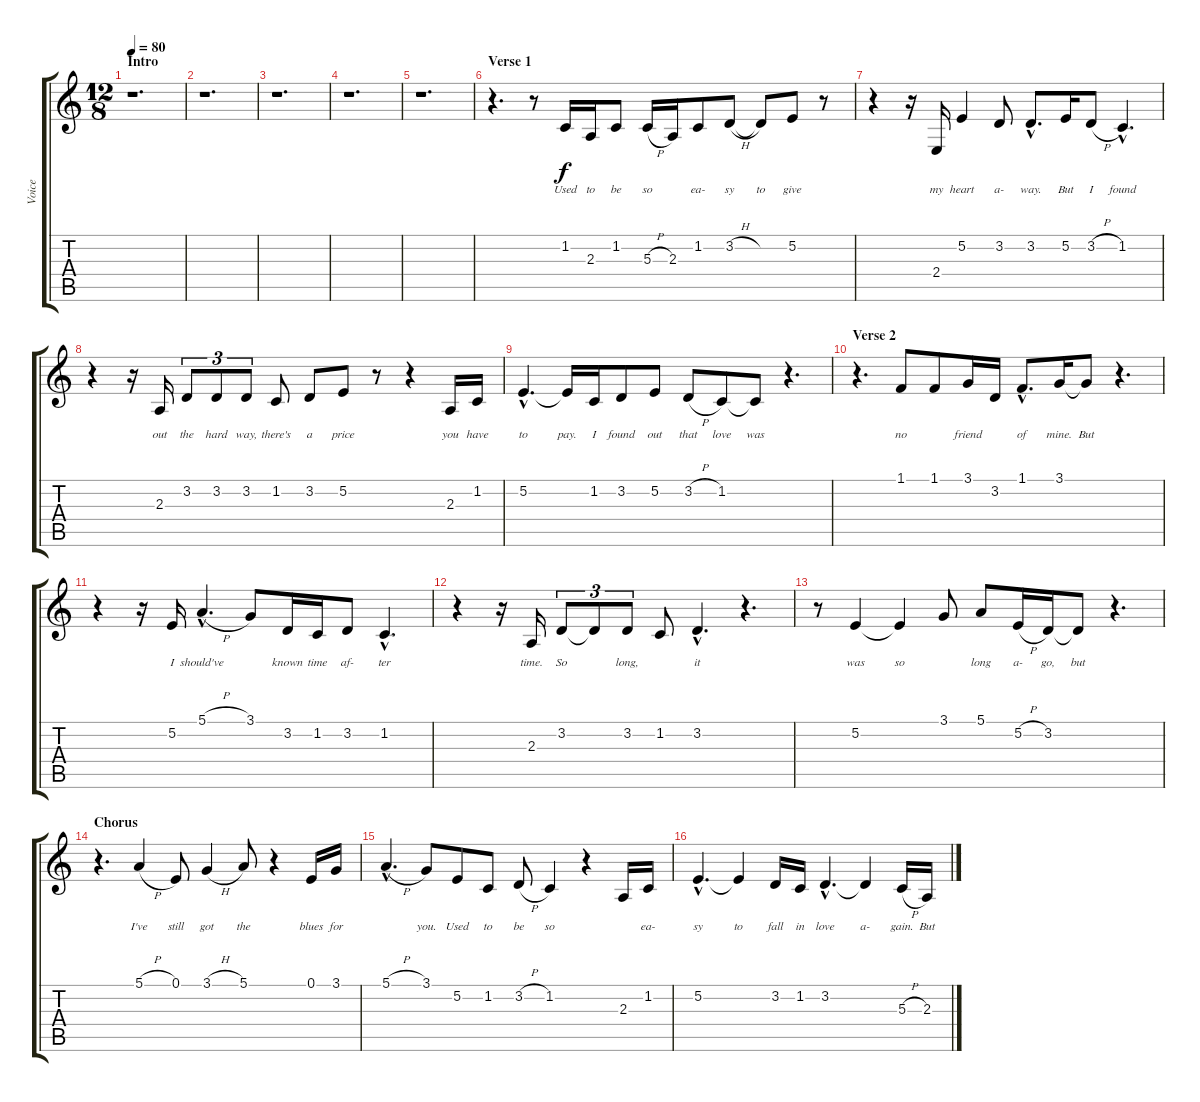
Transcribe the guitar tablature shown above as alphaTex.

\track ("Voice" "Voice") {instrument clarinet}
\staff {score tabs}
\tuning (E4 B3 G3 D3 A2 E2) {hide}
\ts (12 8)
\section ("" "Intro")
\tempo 80
\clef g2
\ks c
r.1{d dy f instrument clarinet} |
r.1{d} |
r.1{d} |
r.1{d} |
r.1{d} |
\section ("" "Verse 1")
r.4{d} r.8 1.2.16{lyrics (0 "Used") lyrics (1 "") lyrics (2 "") lyrics (3 "") lyrics (4 "")} 2.3.16{lyrics (0 "to") lyrics (1 "") lyrics (2 "") lyrics (3 "") lyrics (4 "")} 1.2.8{lyrics (0 "be") lyrics (1 "") lyrics (2 "") lyrics (3 "") lyrics (4 "")} 5.3{h}.16{lyrics (0 "so") lyrics (1 "") lyrics (2 "") lyrics (3 "") lyrics (4 "")} 2.3.16{lyrics (0 "") lyrics (1 "") lyrics (2 "") lyrics (3 "") lyrics (4 "")} 1.2.8{lyrics (0 "ea-") lyrics (1 "") lyrics (2 "") lyrics (3 "") lyrics (4 "")} 3.2{h}.8{lyrics (0 "sy") lyrics (1 "") lyrics (2 "") lyrics (3 "") lyrics (4 "")} 3.2{t}.8{lyrics (0 "to") lyrics (1 "") lyrics (2 "") lyrics (3 "") lyrics (4 "")} 5.2.8{lyrics (0 "give") lyrics (1 "") lyrics (2 "") lyrics (3 "") lyrics (4 "")} r.8 |
r.4 r.16 2.4.16{lyrics (0 "my") lyrics (1 "") lyrics (2 "") lyrics (3 "") lyrics (4 "")} 5.2.4{lyrics (0 "heart") lyrics (1 "") lyrics (2 "") lyrics (3 "") lyrics (4 "")} 3.2.8{lyrics (0 "a-") lyrics (1 "") lyrics (2 "") lyrics (3 "") lyrics (4 "")} 3.2{hac}.8{d lyrics (0 "way.") lyrics (1 "") lyrics (2 "") lyrics (3 "") lyrics (4 "")} 5.2.16{lyrics (0 "But") lyrics (1 "") lyrics (2 "") lyrics (3 "") lyrics (4 "")} 3.2{h}.8{lyrics (0 "I") lyrics (1 "") lyrics (2 "") lyrics (3 "") lyrics (4 "")} 1.2{hac}.4{d lyrics (0 "found") lyrics (1 "") lyrics (2 "") lyrics (3 "") lyrics (4 "")} |
r.4 r.16 2.3.16{lyrics (0 "out") lyrics (1 "") lyrics (2 "") lyrics (3 "") lyrics (4 "")} 3.2.8{tu (3 2) lyrics (0 "the") lyrics (1 "") lyrics (2 "") lyrics (3 "") lyrics (4 "")} 3.2.8{tu (3 2) lyrics (0 "hard") lyrics (1 "") lyrics (2 "") lyrics (3 "") lyrics (4 "")} 3.2.8{tu (3 2) lyrics (0 "way,") lyrics (1 "") lyrics (2 "") lyrics (3 "") lyrics (4 "")} 1.2.8{lyrics (0 "there's") lyrics (1 "") lyrics (2 "") lyrics (3 "") lyrics (4 "")} 3.2.8{lyrics (0 "a") lyrics (1 "") lyrics (2 "") lyrics (3 "") lyrics (4 "")} 5.2.8{lyrics (0 "price") lyrics (1 "") lyrics (2 "") lyrics (3 "") lyrics (4 "")} r.8 r.4 2.3.16{lyrics (0 "you") lyrics (1 "") lyrics (2 "") lyrics (3 "") lyrics (4 "")} 1.2.16{lyrics (0 "have") lyrics (1 "") lyrics (2 "") lyrics (3 "") lyrics (4 "")} |
5.2{hac}.4{d lyrics (0 "to") lyrics (1 "") lyrics (2 "") lyrics (3 "") lyrics (4 "")} 5.2{t}.16{lyrics (0 "pay.") lyrics (1 "") lyrics (2 "") lyrics (3 "") lyrics (4 "")} 1.2.16{lyrics (0 "I") lyrics (1 "") lyrics (2 "") lyrics (3 "") lyrics (4 "")} 3.2.8{lyrics (0 "found") lyrics (1 "") lyrics (2 "") lyrics (3 "") lyrics (4 "")} 5.2.8{lyrics (0 "out") lyrics (1 "") lyrics (2 "") lyrics (3 "") lyrics (4 "")} 3.2{h}.8{lyrics (0 "that") lyrics (1 "") lyrics (2 "") lyrics (3 "") lyrics (4 "")} 1.2.8{lyrics (0 "love") lyrics (1 "") lyrics (2 "") lyrics (3 "") lyrics (4 "")} 1.2{t}.8{lyrics (0 "was") lyrics (1 "") lyrics (2 "") lyrics (3 "") lyrics (4 "")} r.4{d} |
\section ("" "Verse 2")
r.4{d} 1.1.8{lyrics (0 "no") lyrics (1 "") lyrics (2 "") lyrics (3 "") lyrics (4 "")} 1.1.8{lyrics (0 "") lyrics (1 "") lyrics (2 "") lyrics (3 "") lyrics (4 "")} 3.1.16{lyrics (0 "friend") lyrics (1 "") lyrics (2 "") lyrics (3 "") lyrics (4 "")} 3.2.16{lyrics (0 "") lyrics (1 "") lyrics (2 "") lyrics (3 "") lyrics (4 "")} 1.1{hac}.8{d lyrics (0 "of") lyrics (1 "") lyrics (2 "") lyrics (3 "") lyrics (4 "")} 3.1.16{lyrics (0 "mine.") lyrics (1 "") lyrics (2 "") lyrics (3 "") lyrics (4 "")} 3.1{t}.8{lyrics (0 "But") lyrics (1 "") lyrics (2 "") lyrics (3 "") lyrics (4 "")} r.4{d} |
r.4 r.16 5.2.16{lyrics (0 "I") lyrics (1 "") lyrics (2 "") lyrics (3 "") lyrics (4 "")} 5.1{h hac}.4{d lyrics (0 "should've") lyrics (1 "") lyrics (2 "") lyrics (3 "") lyrics (4 "")} 3.1.8{lyrics (0 "") lyrics (1 "") lyrics (2 "") lyrics (3 "") lyrics (4 "")} 3.2.16{lyrics (0 "known") lyrics (1 "") lyrics (2 "") lyrics (3 "") lyrics (4 "")} 1.2.16{lyrics (0 "time") lyrics (1 "") lyrics (2 "") lyrics (3 "") lyrics (4 "")} 3.2.8{lyrics (0 "af-") lyrics (1 "") lyrics (2 "") lyrics (3 "") lyrics (4 "")} 1.2{hac}.4{d lyrics (0 "ter") lyrics (1 "") lyrics (2 "") lyrics (3 "") lyrics (4 "")} |
r.4 r.16 2.3.16{lyrics (0 "time.") lyrics (1 "") lyrics (2 "") lyrics (3 "") lyrics (4 "")} 3.2.8{tu (3 2) lyrics (0 "So") lyrics (1 "") lyrics (2 "") lyrics (3 "") lyrics (4 "")} 3.2{t}.8{tu (3 2) lyrics (0 "") lyrics (1 "") lyrics (2 "") lyrics (3 "") lyrics (4 "")} 3.2.8{tu (3 2) lyrics (0 "long,") lyrics (1 "") lyrics (2 "") lyrics (3 "") lyrics (4 "")} 1.2.8{lyrics (0 "") lyrics (1 "") lyrics (2 "") lyrics (3 "") lyrics (4 "")} 3.2{hac}.4{d lyrics (0 "it") lyrics (1 "") lyrics (2 "") lyrics (3 "") lyrics (4 "")} r.4{d} |
r.8 5.2.4{lyrics (0 "was") lyrics (1 "") lyrics (2 "") lyrics (3 "") lyrics (4 "")} 5.2{t}.4{lyrics (0 "so") lyrics (1 "") lyrics (2 "") lyrics (3 "") lyrics (4 "")} 3.1.8{lyrics (0 "") lyrics (1 "") lyrics (2 "") lyrics (3 "") lyrics (4 "")} 5.1.8{lyrics (0 "long") lyrics (1 "") lyrics (2 "") lyrics (3 "") lyrics (4 "")} 5.2{h}.16{lyrics (0 "a-") lyrics (1 "") lyrics (2 "") lyrics (3 "") lyrics (4 "")} 3.2.16{lyrics (0 "go,") lyrics (1 "") lyrics (2 "") lyrics (3 "") lyrics (4 "")} 3.2{t}.8{lyrics (0 "but") lyrics (1 "") lyrics (2 "") lyrics (3 "") lyrics (4 "")} r.4{d} |
\section ("" "Chorus")
r.4{d} 5.1{h}.4{lyrics (0 "I've") lyrics (1 "") lyrics (2 "") lyrics (3 "") lyrics (4 "")} 0.1.8{lyrics (0 "still") lyrics (1 "") lyrics (2 "") lyrics (3 "") lyrics (4 "")} 3.1{h}.4{lyrics (0 "got") lyrics (1 "") lyrics (2 "") lyrics (3 "") lyrics (4 "")} 5.1.8{lyrics (0 "the") lyrics (1 "") lyrics (2 "") lyrics (3 "") lyrics (4 "")} r.4 0.1.16{lyrics (0 "blues") lyrics (1 "") lyrics (2 "") lyrics (3 "") lyrics (4 "")} 3.1.16{lyrics (0 "for") lyrics (1 "") lyrics (2 "") lyrics (3 "") lyrics (4 "")} |
5.1{h hac}.4{d lyrics (0 "") lyrics (1 "") lyrics (2 "") lyrics (3 "") lyrics (4 "")} 3.1.8{lyrics (0 "you.") lyrics (1 "") lyrics (2 "") lyrics (3 "") lyrics (4 "")} 5.2.8{lyrics (0 "Used") lyrics (1 "") lyrics (2 "") lyrics (3 "") lyrics (4 "")} 1.2.8{lyrics (0 "to") lyrics (1 "") lyrics (2 "") lyrics (3 "") lyrics (4 "")} 3.2{h}.8{lyrics (0 "be") lyrics (1 "") lyrics (2 "") lyrics (3 "") lyrics (4 "")} 1.2.4{lyrics (0 "so") lyrics (1 "") lyrics (2 "") lyrics (3 "") lyrics (4 "")} r.4 2.3.16{lyrics (0 "") lyrics (1 "") lyrics (2 "") lyrics (3 "") lyrics (4 "")} 1.2.16{lyrics (0 "ea-") lyrics (1 "") lyrics (2 "") lyrics (3 "") lyrics (4 "")} |
5.2{hac}.4{d lyrics (0 "sy") lyrics (1 "") lyrics (2 "") lyrics (3 "") lyrics (4 "")} 5.2{t}.4{lyrics (0 "to") lyrics (1 "") lyrics (2 "") lyrics (3 "") lyrics (4 "")} 3.2.16{lyrics (0 "fall") lyrics (1 "") lyrics (2 "") lyrics (3 "") lyrics (4 "")} 1.2.16{lyrics (0 "in") lyrics (1 "") lyrics (2 "") lyrics (3 "") lyrics (4 "")} 3.2{hac}.4{d lyrics (0 "love") lyrics (1 "") lyrics (2 "") lyrics (3 "") lyrics (4 "")} 3.2{t}.4{lyrics (0 "a-") lyrics (1 "") lyrics (2 "") lyrics (3 "") lyrics (4 "")} 5.3{h}.16{lyrics (0 "gain.") lyrics (1 "") lyrics (2 "") lyrics (3 "") lyrics (4 "")} 2.3.16{lyrics (0 "But") lyrics (1 "") lyrics (2 "") lyrics (3 "") lyrics (4 "")}
